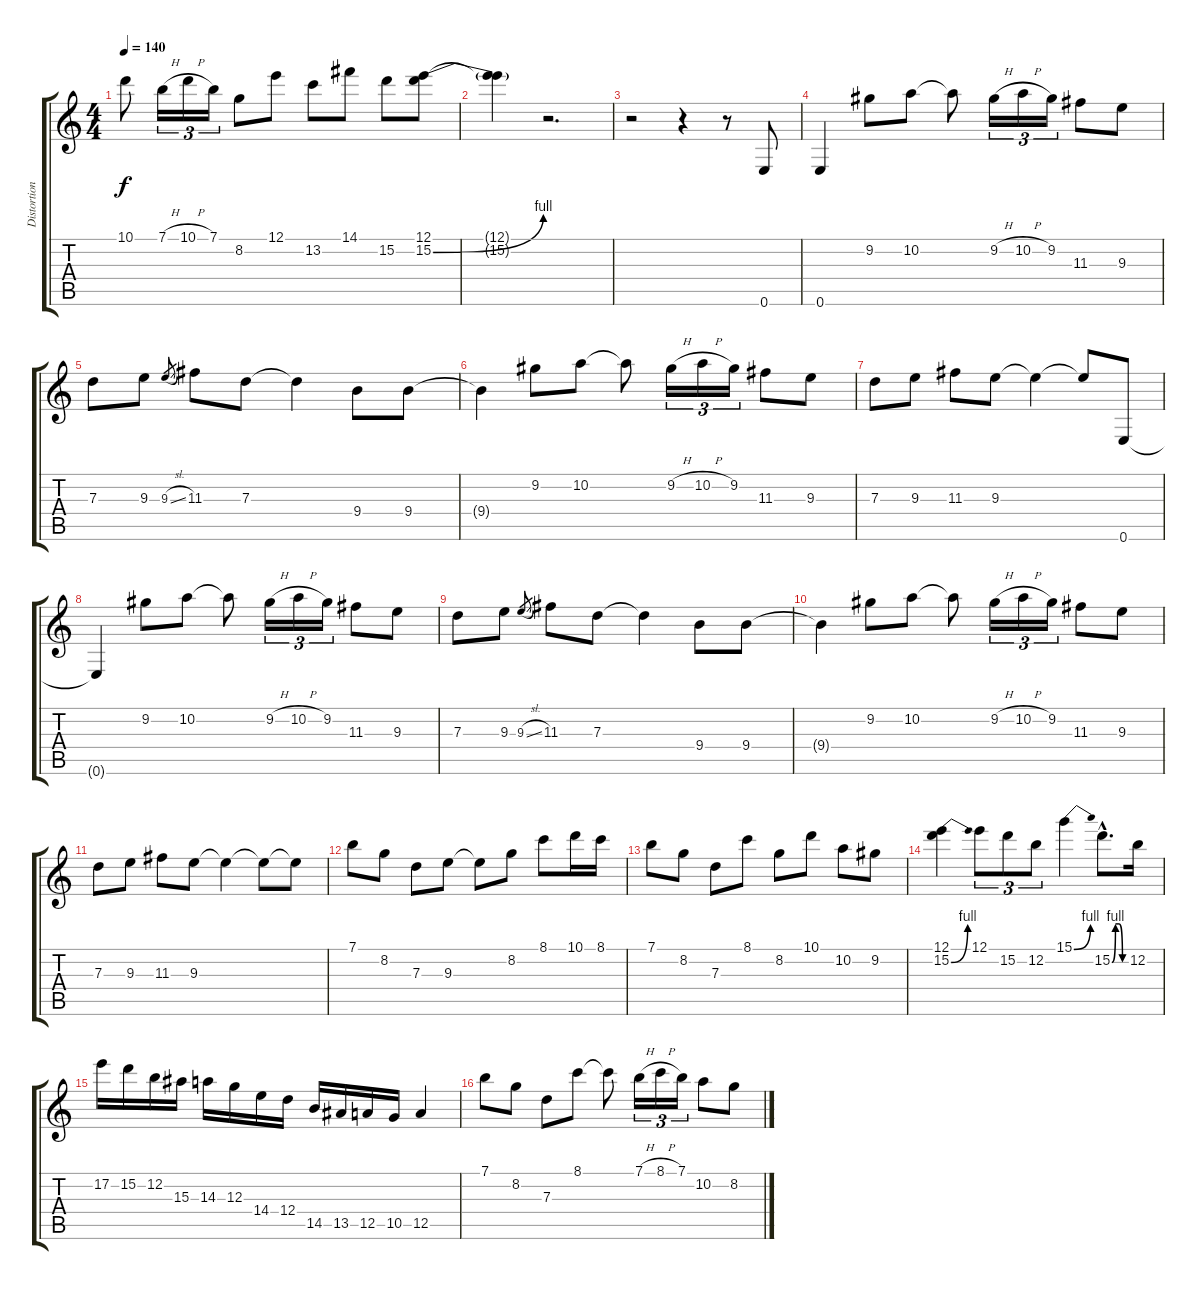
\track ("Distortion Guitar" "Distortion") {instrument distortionguitar}
\staff {score tabs}
\tuning (E4 B3 G3 D3 A2 E2) {hide}
\ts (4 4)
\tempo 140
\clef g2
\ks c
10.1.8{dy f} 7.1{h}.16{tu (3 2)} 10.1{h}.16{tu (3 2)} 7.1.16{tu (3 2)} 8.2.8 12.1.8 13.2.8 14.1.8 15.2.8 (12.1 15.2{be (bend 0 0 60 4)}).8 |
(12.1{t} 15.2{t}).4 r.2{d} |
r.2 r.4 r.8 0.6.8 |
0.6.4 9.2.8 10.2.8 10.2{t}.8 9.2{h}.16{tu (3 2)} 10.2{h}.16{tu (3 2)} 9.2.16{tu (3 2)} 11.3.8 9.3.8 |
7.3.8 9.3.8 9.3{sl}.8{gr} 11.3.8 7.3.8 7.3{t}.4 9.4.8 9.4.8 |
9.4{t}.4 9.2.8 10.2.8 10.2{t}.8 9.2{h}.16{tu (3 2)} 10.2{h}.16{tu (3 2)} 9.2.16{tu (3 2)} 11.3.8 9.3.8 |
7.3.8 9.3.8 11.3.8 9.3.8 9.3{t}.4 9.3{t}.8 0.6.8 |
0.6{t}.4 9.2.8 10.2.8 10.2{t}.8 9.2{h}.16{tu (3 2)} 10.2{h}.16{tu (3 2)} 9.2.16{tu (3 2)} 11.3.8 9.3.8 |
7.3.8 9.3.8 9.3{sl}.8{gr} 11.3.8 7.3.8 7.3{t}.4 9.4.8 9.4.8 |
9.4{t}.4 9.2.8 10.2.8 10.2{t}.8 9.2{h}.16{tu (3 2)} 10.2{h}.16{tu (3 2)} 9.2.16{tu (3 2)} 11.3.8 9.3.8 |
7.3.8 9.3.8 11.3.8 9.3.8 9.3{t}.4 9.3{t}.8 9.3{t}.8 |
7.1.8 8.2.8 7.3.8 9.3.8 9.3{t}.8 8.2.8 8.1.8 10.1.16 8.1.16 |
7.1.8 8.2.8 7.3.8 8.1.8 8.2.8 10.1.8 10.2.8 9.2.8 |
(12.1 15.2{be (bend 0 0 60 4)}).4 12.1.8{tu (3 2)} 15.2.8{tu (3 2)} 12.2.8{tu (3 2)} 15.1{be (bend 0 0 60 4)}.4 15.2{be (custom 0 0 15 4 30 4 45 0 60 0) hac}.8{d} 12.2.16 |
17.2.16 15.2.16 12.2.16 15.3.16 14.3.16 12.3.16 14.4.16 12.4.16 14.5.16 13.5.16 12.5.16 10.5.16 12.5.4 |
7.1.8 8.2.8 7.3.8 8.1.8 8.1{t}.8 7.1{h}.16{tu (3 2)} 8.1{h}.16{tu (3 2)} 7.1.16{tu (3 2)} 10.2.8 8.2.8
